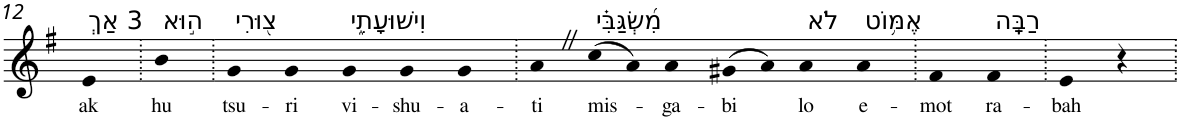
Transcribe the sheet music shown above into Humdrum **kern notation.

**kern	**text
*part1	*part1
*staff1	*staff1
*I"Piano	*
*I'Pno	*
!!LO:PB:g=z
*clefG2	*
*k[f#]	*
*G:	*
=12	=12
!LO:TX:a:t=3 אַךְ	!
!	!LO:LY:b
4e	ak
=13.	=13.
!LO:TX:a:t=ה֣וּא	!
!	!LO:LY:b
4b	hu
=14.	=14.
!LO:TX:a:t=צ֭וּרִי	!
!	!LO:LY:b
4g	tsu-
!	!LO:LY:b
4g	-ri
!LO:TX:a:t=וִישׁוּעָתִ֑י	!
!	!LO:LY:b
4g	vi-
!	!LO:LY:b
4g	-shu-
!	!LO:LY:b
4g	-a-
=15.	=15.
!	!LO:LY:b
4aZ	-ti
!LO:TX:a:t=מִ֝שְׂגַּבִּ֗י	!
!	!LO:LY:b
(>8cc	mis-
8a)	.
!	!LO:LY:b
4a	-ga-
!	!LO:LY:b
(>8g#X	-bi
8a)	.
!LO:TX:a:t=לֹא	!
!	!LO:LY:b
4a	lo
!LO:TX:a:t=אֶמּ֥וֹט	!
!	!LO:LY:b
4a	e-
=16.	=16.
!	!LO:LY:b
4f#	-mot
!LO:TX:a:t=רַבָּֽה	!
!	!LO:LY:b
4f#	ra-
=17.	=17.
!	!LO:LY:b
4e	-bah
4r	.
=.	=.
*-	*-
